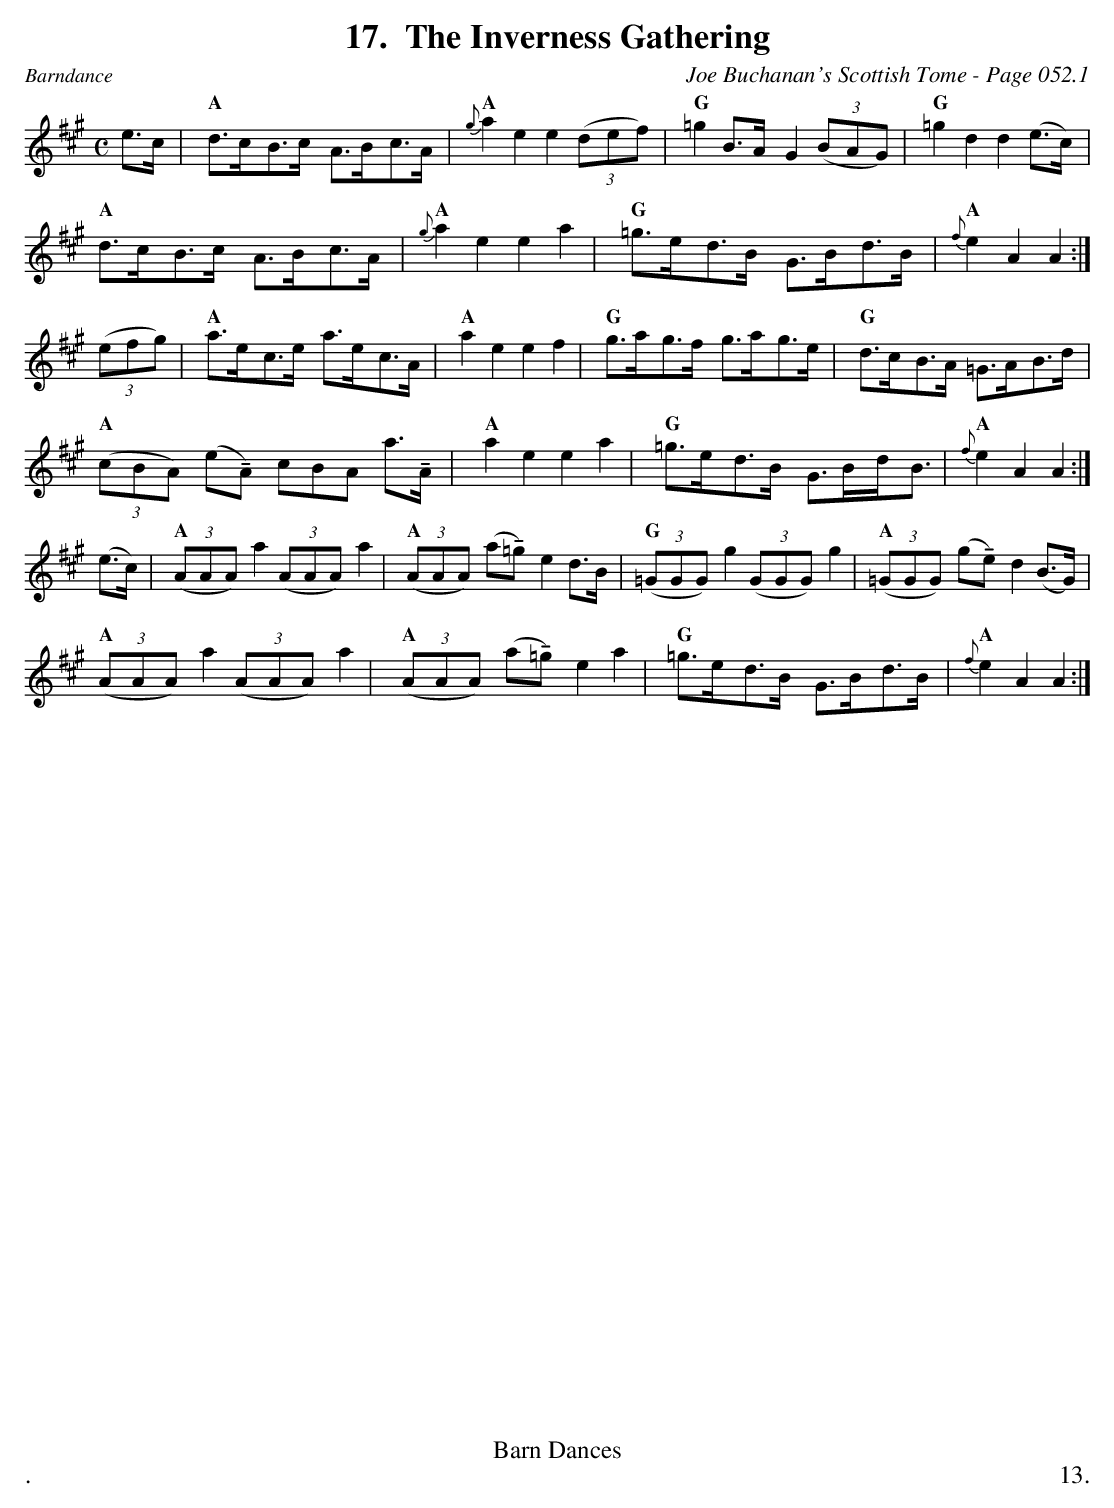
X:1
T:Inverness Gathering, The
C:Joe Buchanan's Scottish Tome - Page 052.1
L:1/8
M:C
K:A
e>c | "A"d>cB>c A>Bc>A | "A"{g}a2 e2 e2 ((3def) | "G"=g2 B>A G2 ((3BAG) | "G"=g2 d2 d2 (e>c) |
"A"d>cB>c A>Bc>A | "A"{g}a2 e2 e2 a2 | "G"=g>ed>B G>Bd>B | "A"{f}e2 A2 A2 :|
((3efg) | "A"a>ec>e a>ec>A | "A"a2 e2 e2 f2 | "G"g>ag>f g>ag>e | "G"d>cB>A =G>AB>d |
"A"((3cBA) (e!tenuto!A) cBA a>!tenuto!A | "A"a2 e2 e2 a2 | "G"=g>ed>B G>Bd<B | "A"{f}e2 A2 A2 :|
(e>c) | "A"((3AAA) a2 ((3AAA) a2 | "A"((3AAA) (a!tenuto!=g) e2 d>B | "G"((3=GGG) g2 ((3GGG) g2 | "A"((3=GGG) (g!tenuto!e) d2 (B>G) |
"A"((3AAA) a2 ((3AAA) a2 | "A"((3AAA) (a!tenuto!=g) e2 a2 | "G"=g>ed>B G>Bd>B | "A"{f}e2 A2 A2 :|
